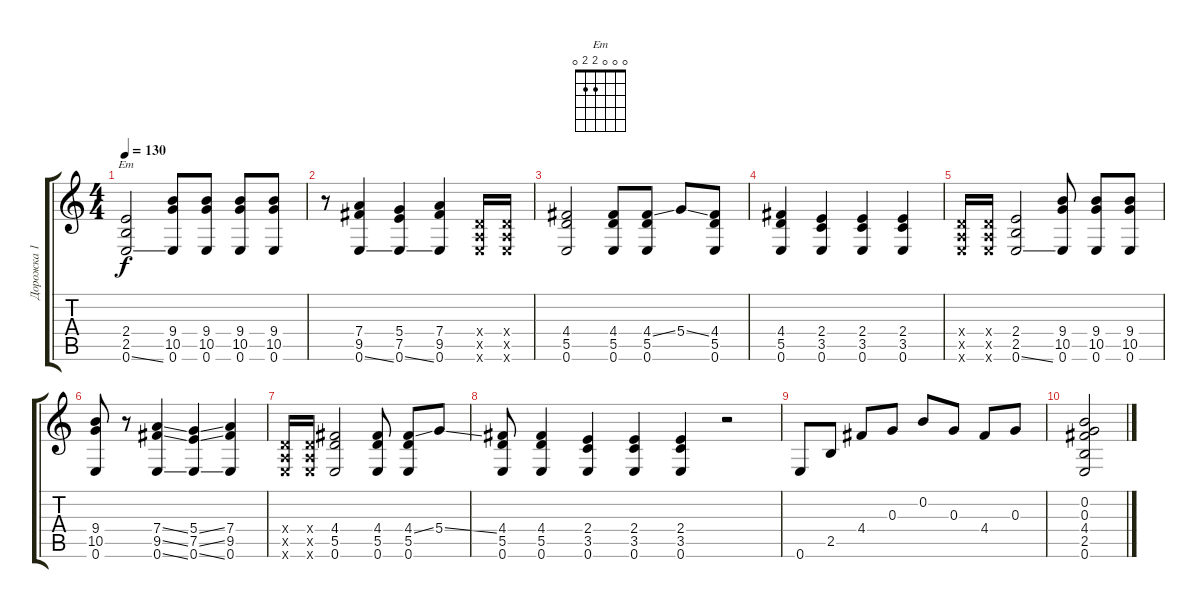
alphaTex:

\track ("Дорожка 1" "Дорожка 1") {instrument acousticguitarsteel}
\staff {score tabs}
\tuning (E4 B3 G3 D3 A2 E2) {hide}
\chord ("Em" 0 0 0 2 2 0)
\ts (4 4)
\tempo 130
\clef g2
\ks c
(2.4 2.5 0.6{ss}).2{ch "Em" dy f} (9.4 10.5 0.6).8 (9.4 10.5 0.6).8 (9.4 10.5 0.6).8 (9.4 10.5 0.6).8 |
r.8 (7.4 9.5 0.6{ss}).4 (5.4 7.5 0.6{ss}).4 (7.4 9.5 0.6).4 (0.4{x} 0.5{x} 0.6{x}).16 (0.4{x} 0.5{x} 0.6{x}).16 |
(4.4 5.5 0.6).2 (4.4 5.5 0.6).8 (4.4{ss} 5.5 0.6).8 5.4{ss}.8 (4.4 5.5 0.6).8 |
(4.4 5.5 0.6).4 (2.4 3.5 0.6).4 (2.4 3.5 0.6).4 (2.4 3.5 0.6).4 |
(0.4{x} 0.5{x} 0.6{x}).16 (0.4{x} 0.5{x} 0.6{x}).16 (2.4 2.5 0.6{ss}).2 (9.4 10.5 0.6).8 (9.4 10.5 0.6).8 (9.4 10.5 0.6).8 |
(9.4 10.5 0.6).8 r.8 (7.4{ss} 9.5{ss} 0.6{ss}).4 (5.4{ss} 7.5{ss} 0.6{ss}).4 (7.4 9.5 0.6).4 |
(0.4{x} 0.5{x} 0.6{x}).16 (0.4{x} 0.5{x} 0.6{x}).16 (4.4 5.5 0.6).2 (4.4 5.5 0.6).8 (4.4{ss} 5.5 0.6).8 5.4{ss}.8 |
(4.4 5.5 0.6).8 (4.4 5.5 0.6).4 (2.4 3.5 0.6).4 (2.4 3.5 0.6).4 (2.4 3.5 0.6).4 r.2 |
0.6.8 2.5.8 4.4.8 0.3.8 0.2.8 0.3.8 4.4.8 0.3.8 |
(0.2 0.3 4.4 2.5 0.6).2
